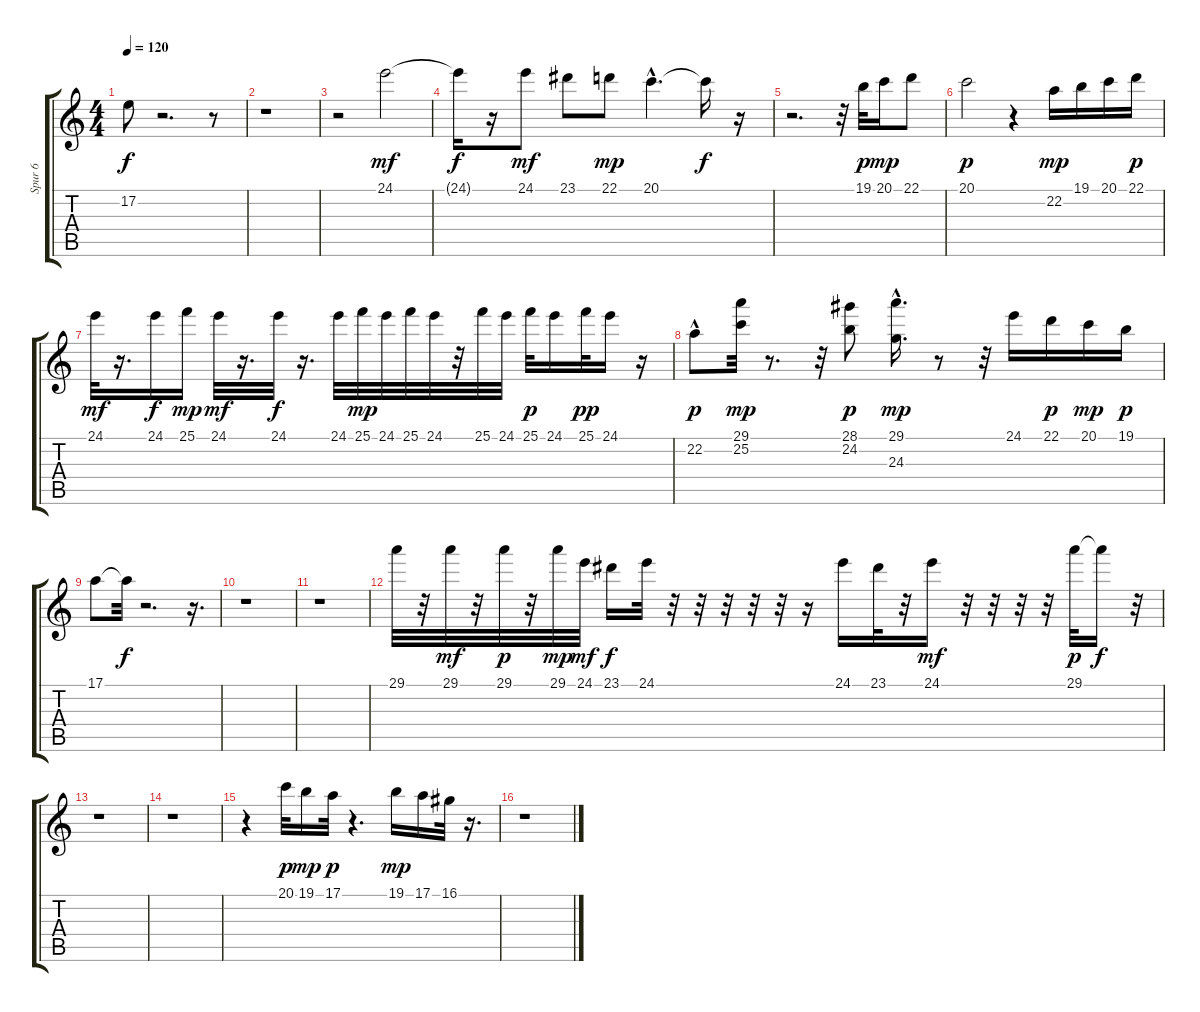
\track ("Spur 6" "Spur 6") {instrument applause}
\staff {score tabs}
\tuning (E4 B3 G3 D3 A2 E2) {hide}
\ts (4 4)
\tempo 120
\clef g2
\ks c
17.2.8{dy f} r.2{d} r.8 |
r.1 |
r.2 24.1.2{dy mf} |
24.1{t}.16{dy f} r.16 24.1.8{dy mf} 23.1.8 22.1.8{dy mp} 20.1{hac}.4{d} 20.1{t}.16{dy f} r.16 |
r.2{d} r.32 19.1.32{dy p} 20.1.16{dy mp} 22.1.8 |
20.1.2{dy p} r.4 22.2.16{dy mp} 19.1.16 20.1.16 22.1.16{dy p} |
24.1.32{dy mf} r.16{d} 24.1.16{dy f} 25.1.16{dy mp} 24.1.32{dy mf} r.16{d} 24.1.32{dy f} r.16{d} 24.1.32 25.1.32{dy mp} 24.1.32 25.1.32 24.1.32 r.32 25.1.32 24.1.32 25.1.32{dy p} 24.1.16 25.1.32{dy pp} 24.1.16 r.16 |
22.2{hac}.8{dy p} (29.1 25.2).32{dy mp} r.8{d} r.32 (28.1 24.2).8{dy p} (29.1 24.3{hac}).16{d dy mp} r.8 r.32 24.1.16 22.1.16{dy p} 20.1.16{dy mp} 19.1.16{dy p} |
17.1.8 17.1{t}.32{dy f} r.2{d} r.16{d} |
r.1 |
r.1 |
29.1.32 r.32 29.1.32{dy mf} r.32 29.1.32{dy p} r.32 29.1.32{dy mp} 24.1.32{dy mf} 23.1.16{dy f} 24.1.32 r.32 r.32 r.32 r.32 r.32 r.16 24.1.16 23.1.32 r.32 24.1.16{dy mf} r.32 r.32 r.32 r.32 29.1.32{dy p} 29.1{t}.16{dy f} r.32 |
r.1 |
r.1 |
r.4 20.1.32{dy p} 19.1.16{dy mp} 17.1.32{dy p} r.4{d} 19.1.16{dy mp} 17.1.16 16.1.32 r.16{d} |
r.1
